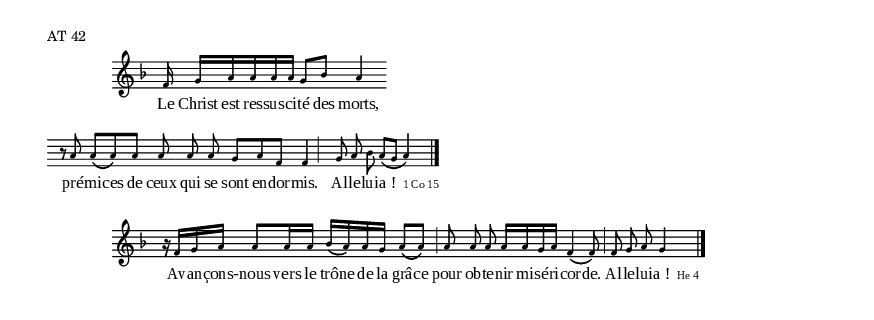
\version "2.12.0"
 \include "definitions.ly"
\markup {AT 42 }


\relative a' { 
	\new Staff {
		\cadenzaOn 		\key f \major
		\set Staff.instrumentName = \markup{ \center-column {  } }
		f16
		\times 2/5 { g[ a a a a] }
		g8[ bes]
		a4 
		\espace\indentLine
		r8 a8
		\times 2/3 { a[\( a\) a] }
		\times 2/3 { a a a }
		\times 2/3 { g[ a f] }
		f4
		\cesure\pespace 
		\times 2/3 { g8 a bes }
		a[\( g]
		a4\)
		\endBar
	}
	\addlyrics {
		 Le Christ est res -- sus -- ci -- té des morts, pré -- mi -- ces de ceux qui se sont en -- dor -- mis. "Al" -- le -- lui -- "a !" _ _
		\markup { \citation #"1 Co 15" }
	}
}
\relative a' { 
	\new Staff {
		\cadenzaOn 		\key f \major
		\set Staff.instrumentName = \markup{ \center-column {  } }
		r16 f[ g a]
		a8[ a16 a]
		bes[\( a\) a g]
		a8[\( a\)]
		\cesure
		\times 2/3 { a8 a a }
		a16[ a g a]
		f4\( f8\) \cesure
		\times 2/3 { f8 g a }
		g4
		\endBar
	}
	\addlyrics {
		 Av -- an -- çons- -- nous vers le trô -- ne de la grâ -- ce pour ob -- te -- nir mi -- sé -- ri -- cor -- de. "Al" -- le -- lui -- "a !"
		\markup { \citation #"He 4" }
	}
}
